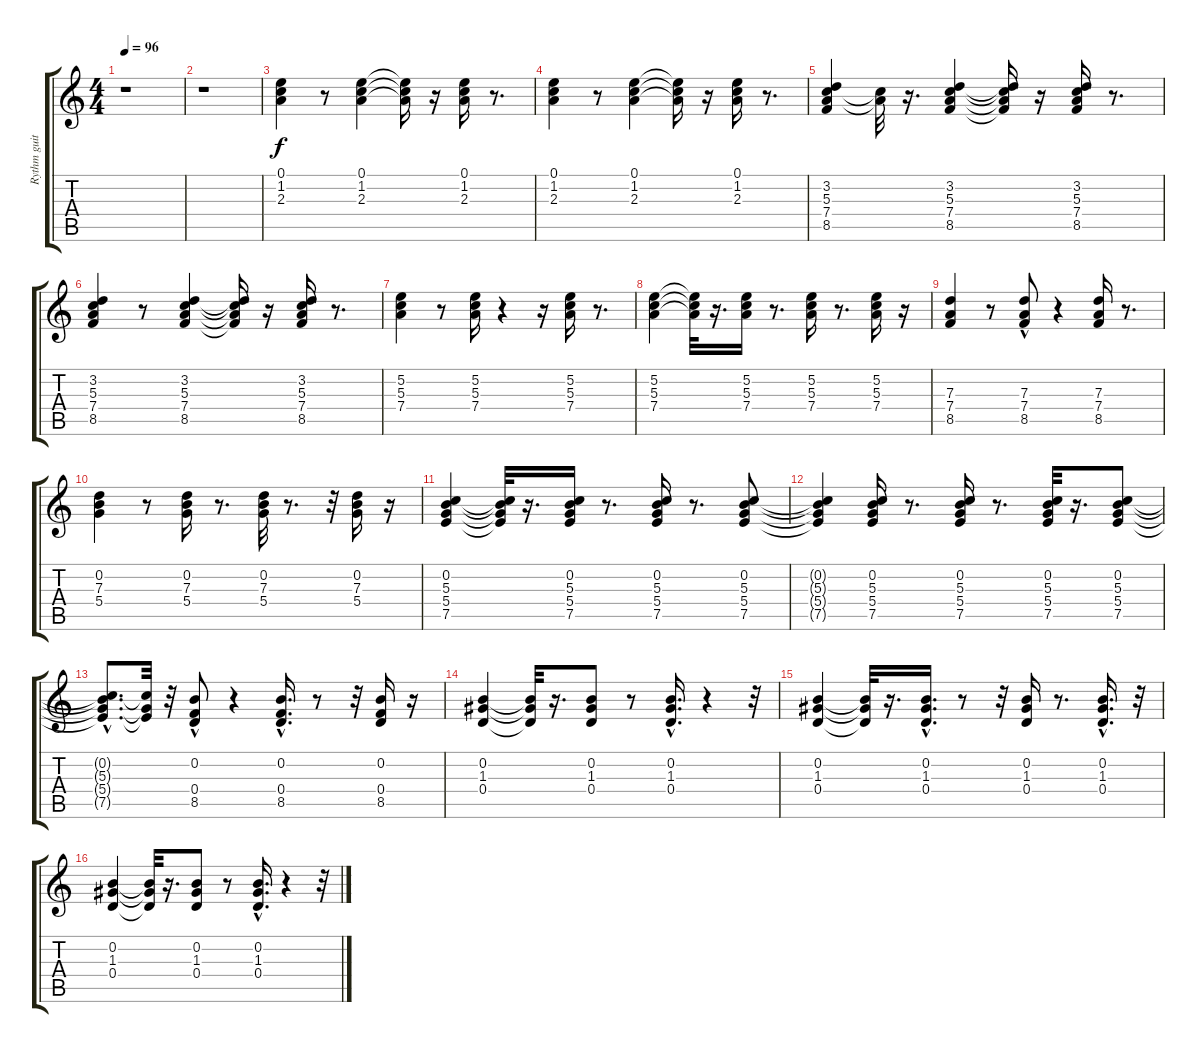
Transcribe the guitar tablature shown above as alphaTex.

\track ("Rythm guitar" "Rythm guit") {instrument acousticguitarsteel}
\staff {score tabs}
\tuning (E4 B3 G3 D3 A2 E2) {hide}
\ts (4 4)
\tempo 96
\clef g2
\ks c
r.1{dy f} |
r.1 |
(0.1 1.2 2.3).4 r.8 (0.1 1.2 2.3).4 (0.1{t} 1.2{t} 2.3{t}).16 r.16 (0.1 1.2 2.3).16 r.8{d} |
(0.1 1.2 2.3).4 r.8 (0.1 1.2 2.3).4 (0.1{t} 1.2{t} 2.3{t}).16 r.16 (0.1 1.2 2.3).16 r.8{d} |
(3.2 5.3 7.4 8.5).4 (5.3{t} 7.4{t}).32 r.16{d} (3.2 5.3 7.4 8.5).4 (3.2{t} 5.3{t} 7.4{t} 8.5{t}).16 r.16 (3.2 5.3 7.4 8.5).16 r.8{d} |
(3.2 5.3 7.4 8.5).4 r.8 (3.2 5.3 7.4 8.5).4 (3.2{t} 5.3{t} 7.4{t} 8.5{t}).16 r.16 (3.2 5.3 7.4 8.5).16 r.8{d} |
(5.2 5.3 7.4).4 r.8 (5.2 5.3 7.4).16 r.4 r.16 (5.2 5.3 7.4).16 r.8{d} |
(5.2 5.3 7.4).4 (5.2{t} 5.3{t} 7.4{t}).32 r.16{d} (5.2 5.3 7.4).16 r.8{d} (5.2 5.3 7.4).16 r.8{d} (5.2 5.3 7.4).16 r.16 |
(7.3 7.4 8.5).4 r.8 (7.3 7.4 8.5{hac}).8 r.4 (7.3 7.4 8.5).16 r.8{d} |
(0.2 7.3 5.4).4 r.8 (0.2 7.3 5.4).16 r.8{d} (0.2 7.3 5.4).32 r.8{d} r.32 (0.2 7.3 5.4).16 r.16 |
(0.2 5.3 5.4 7.5).4 (0.2{t} 5.3{t} 5.4{t} 7.5{t}).32 r.16{d} (0.2 5.3 5.4 7.5).16 r.8{d} (0.2 5.3 5.4 7.5).16 r.8{d} (0.2 5.3 5.4 7.5).8 |
(0.2{t} 5.3{t} 5.4{t} 7.5{t}).4 (0.2 5.3 5.4 7.5).16 r.8{d} (0.2 5.3 5.4 7.5).16 r.8{d} (0.2 5.3 5.4 7.5).32 r.16{d} (0.2 5.3 5.4 7.5).8 |
(0.2{hac t} 5.3{hac t} 5.4{hac t} 7.5{hac t}).8{d} (5.3{t} 5.4{t} 7.5{t}).32 r.32 (0.2 0.4{hac} 8.5).8 r.4 (0.2{hac} 0.4{hac} 8.5{hac}).16{d} r.8 r.32 (0.2 0.4 8.5).16 r.16 |
(0.2 1.3 0.4).4 (0.2{t} 1.3{t} 0.4{t}).32 r.16{d} (0.2 1.3 0.4).8 r.8 (0.2{hac} 1.3{hac} 0.4{hac}).16{d} r.4 r.32 |
(0.2 1.3 0.4).4 (0.2{t} 1.3{t} 0.4{t}).32 r.16{d} (0.2 1.3{hac} 0.4{hac}).16{d} r.8 r.32 (0.2 1.3 0.4).16 r.8{d} (0.2{hac} 1.3{hac} 0.4{hac}).16{d} r.32 |
(0.2 1.3 0.4).4 (0.2{t} 1.3{t} 0.4{t}).32 r.16{d} (0.2 1.3 0.4).8 r.8 (0.2{hac} 1.3{hac} 0.4{hac}).16{d} r.4 r.32
